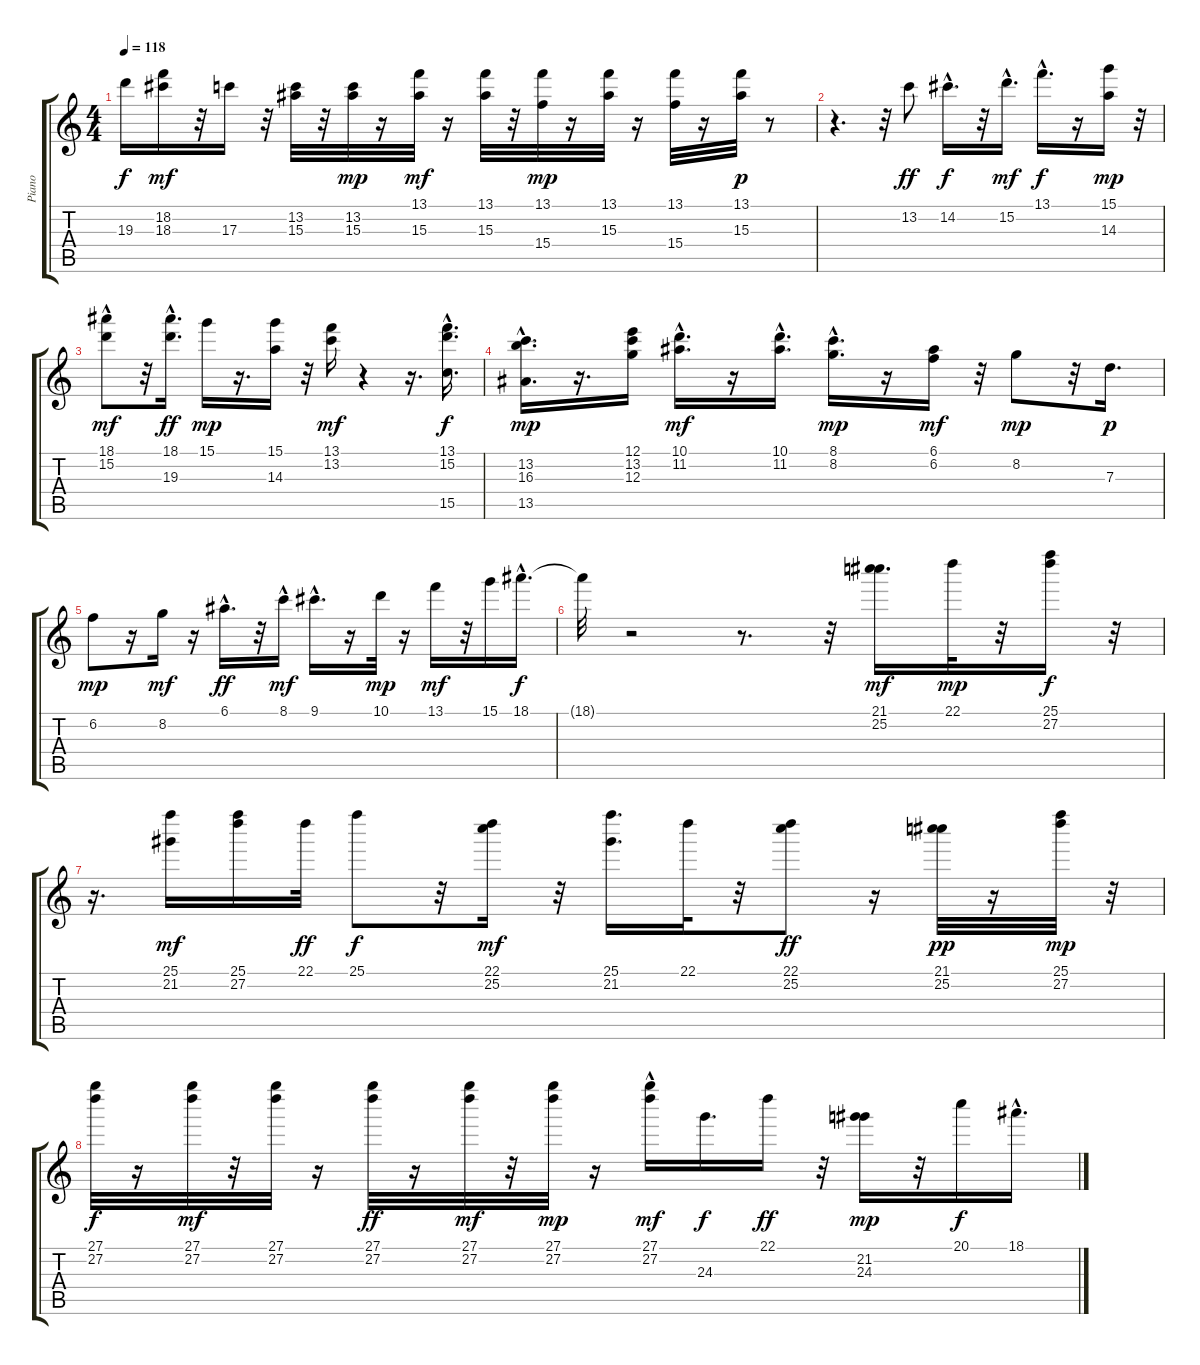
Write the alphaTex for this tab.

\track ("Piano" "Piano") {instrument acousticgrandpiano}
\staff {score tabs}
\tuning (E5 B4 G4 D4 A3 E3) {hide}
\ts (4 4)
\tempo 118
\clef g2
\ks c
19.3.16{dy f} (18.2 18.3).16{dy mf} r.32 17.3.16 r.32 (13.2 15.3).32 r.32 (13.2 15.3).32{dy mp} r.16 (13.1 15.3).32{dy mf} r.16 (13.1 15.3).32 r.32 (13.1 15.4).32{dy mp} r.16 (13.1 15.3).32 r.16 (13.1 15.4).32 r.16 (13.1 15.3).32{dy p} r.8 |
r.4{d} r.32 13.2.8{dy ff} 14.2{hac}.16{d dy f} r.32 15.2{hac}.16{d dy mf} 13.1{hac}.16{d dy f} r.16 (15.1 14.3).16{dy mp} r.32 |
(18.1{hac} 15.2).8{dy mf} r.32 (18.1{hac} 19.3).16{d dy ff} 15.1.16{dy mp} r.16{d} (15.1 14.3).16 r.32 (13.1 13.2).16{dy mf} r.4 r.16{d} (13.1 15.2{hac} 15.5).16{d dy f} |
(13.2{hac} 16.3{hac} 13.5{hac}).16{d dy mp} r.16{d} (12.1 13.2 12.3).16 (10.1{hac} 11.2{hac}).16{d dy mf} r.16 (10.1{hac} 11.2).16{d} (8.1 8.2{hac}).16{d dy mp} r.16 (6.1 6.2).16{dy mf} r.32 8.2.8{dy mp} r.32 7.3.16{d dy p} |
6.2.8{dy mp} r.16 8.2.16{dy mf} r.16 6.1{hac}.16{d dy ff} r.32 8.1{hac}.16{dy mf} 9.1{hac}.16{d} r.16 10.1.32{dy mp} r.16 13.1.16{dy mf} r.32 15.1.16 18.1{hac}.16{d dy f} |
18.1{t}.32 r.2 r.8{d} r.32 (21.1 25.2).16{d dy mf} 22.1.32{dy mp} r.32 (25.1 27.2).16{dy f} r.32 |
r.16{d} (25.1 21.2).16{dy mf} (25.1 27.2).16 22.1.32{dy ff} 25.1.8{dy f} r.32 (22.1 25.2).16{dy mf} r.32 (25.1 21.2).16{d} 22.1.32 r.32 (22.1 25.2).8{dy ff} r.16 (21.1 25.2).32{dy pp} r.16 (25.1 27.2).32{dy mp} r.32 |
(27.1 27.2).32{dy f} r.16 (27.1 27.2).32{dy mf} r.32 (27.1 27.2).32 r.16 (27.1 27.2).32{dy ff} r.16 (27.1 27.2).32{dy mf} r.32 (27.1 27.2).32{dy mp} r.16 (27.1 27.2{hac}).16{dy mf} 24.3.16{d dy f} 22.1.16{dy ff} r.32 (21.2 24.3).16{dy mp} r.32 20.1.16{dy f} 18.1{hac}.16{d}
